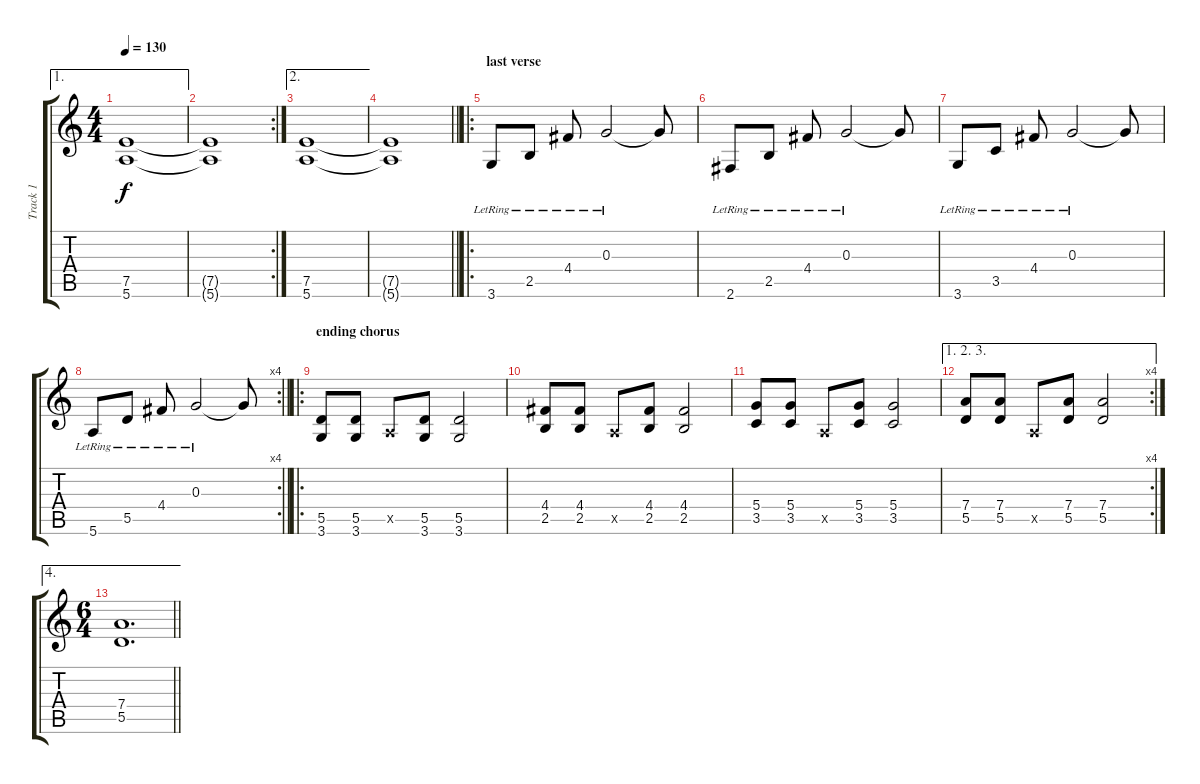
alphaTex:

\track ("Track 1" "Track 1") {instrument electricguitarclean}
\staff {score tabs}
\tuning (E4 B3 G3 D3 A2 E2) {hide}
\ae 1
\ts (4 4)
\tempo 130
\clef g2
\ks c
(7.5 5.6).1{dy f} |
\rc 2
(7.5{t} 5.6{t}).1 |
\ae 2
(7.5 5.6).1 |
\barLineRight lightlight
(7.5{t} 5.6{t}).1 |
\ro
\section ("" "last verse")
3.6{lr}.8{volume 13 instrument electricguitarclean} 2.5{lr}.8 4.4{lr}.8 0.3{lr}.2 0.3{t}.8 |
2.6{lr}.8 2.5{lr}.8 4.4{lr}.8 0.3{lr}.2 0.3{t}.8 |
3.6{lr}.8 3.5{lr}.8 4.4{lr}.8 0.3{lr}.2 0.3{t}.8 |
\rc 4
\barLineRight lightlight
5.6{lr}.8 5.5{lr}.8 4.4{lr}.8 0.3{lr}.2 0.3{t}.8 |
\ro
\section ("" "ending chorus")
(5.5 3.6).8{volume 8 instrument distortionguitar} (5.5 3.6).8 0.5{x}.8 (5.5 3.6).8 (5.5 3.6).2 |
(4.4 2.5).8 (4.4 2.5).8 0.5{x}.8 (4.4 2.5).8 (4.4 2.5).2 |
(5.4 3.5).8 (5.4 3.5).8 0.5{x}.8 (5.4 3.5).8 (5.4 3.5).2 |
\ae (1 2 3)
\rc 4
(7.4 5.5).8 (7.4 5.5).8 0.5{x}.8 (7.4 5.5).8 (7.4 5.5).2 |
\ae 4
\ts (6 4)
\barLineRight lightlight
(7.4 5.5).1{d}
